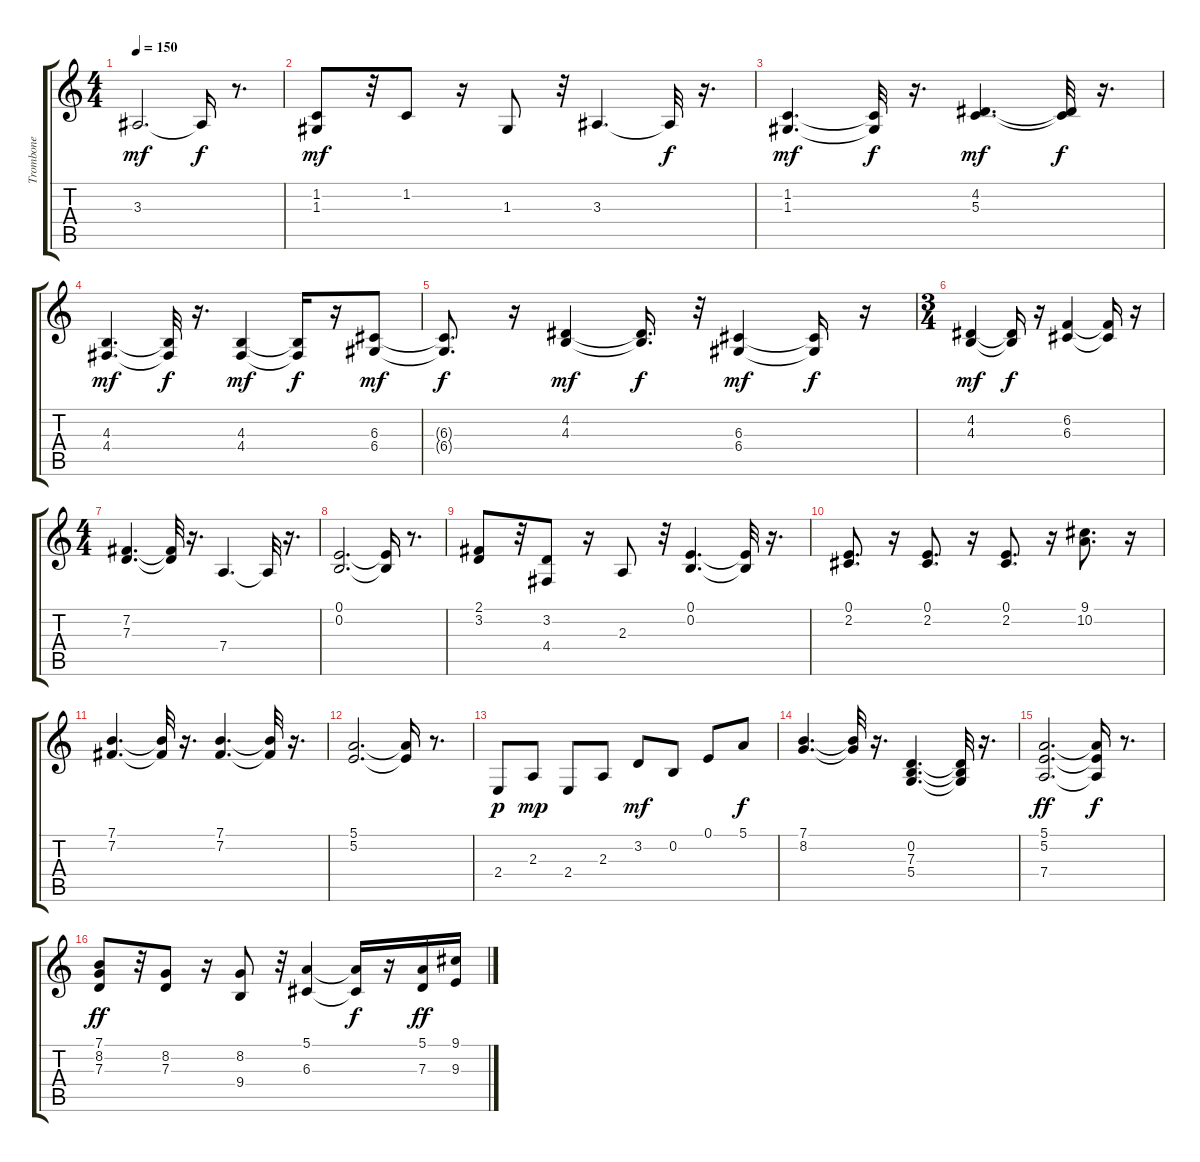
\track ("Trombone" "Trombone") {instrument trombone}
\staff {score tabs}
\tuning (E4 B3 G3 D3 A2 E2) {hide}
\ts (4 4)
\tempo 150
\clef g2
\ks c
3.3.2{d dy mf} 3.3{t}.16{dy f} r.8{d} |
(1.2 1.3).8{dy mf} r.32 1.2.8 r.16 1.3.8 r.32 3.3.4{d} 3.3{t}.32{dy f} r.16{d} |
(1.2 1.3).4{d dy mf} (1.2{t} 1.3{t}).32{dy f} r.16{d} (4.2 5.3).4{d dy mf} (4.2{t} 5.3{t}).32{dy f} r.16{d} |
(4.3 4.4).4{d dy mf} (4.3{t} 4.4{t}).32{dy f} r.16{d} (4.3 4.4).4{dy mf} (4.3{t} 4.4{t}).16{dy f} r.16 (6.3 6.4).8{dy mf} |
(6.3{t} 6.4{t}).8{d dy f} r.16 (4.2 4.3).4{dy mf} (4.2{t} 4.3{t}).16{d dy f} r.32 (6.3 6.4).4{dy mf} (6.3{t} 6.4{t}).16{dy f} r.16 |
\ts (3 4)
(4.2 4.3).4{dy mf} (4.2{t} 4.3{t}).16{dy f} r.16 (6.2 6.3).4 (6.2{t} 6.3{t}).16 r.16 |
\ts (4 4)
(7.2 7.3).4{d} (7.2{t} 7.3{t}).32 r.16{d} 7.4.4{d} 7.4{t}.32 r.16{d} |
(0.1 0.2).2{d} (0.1{t} 0.2{t}).16 r.8{d} |
(2.1 3.2).8 r.32 (3.2 4.4).8 r.16 2.3.8 r.32 (0.1 0.2).4{d} (0.1{t} 0.2{t}).32 r.16{d} |
(0.1 2.2).8{d} r.16 (0.1 2.2).8{d} r.16 (0.1 2.2).8{d} r.16 (9.1 10.2).8{d} r.16 |
(7.1 7.2).4{d} (7.1{t} 7.2{t}).32 r.16{d} (7.1 7.2).4{d} (7.1{t} 7.2{t}).32 r.16{d} |
(5.1 5.2).2{d} (5.1{t} 5.2{t}).16 r.8{d} |
2.4.8{dy p} 2.3.8{dy mp} 2.4.8 2.3.8 3.2.8{dy mf} 0.2.8 0.1.8 5.1.8{dy f} |
(7.1 8.2).4{d} (7.1{t} 8.2{t}).32 r.16{d} (0.2 7.3 5.4).4{d} (0.2{t} 7.3{t} 5.4{t}).32 r.16{d} |
(5.1 5.2 7.4).2{d dy ff} (5.1{t} 5.2{t} 7.4{t}).16{dy f} r.8{d} |
(7.1 8.2 7.3).8{dy ff} r.32 (8.2 7.3).8 r.16 (8.2 9.4).8 r.32 (5.1 6.3).4 (5.1{t} 6.3{t}).16{dy f} r.16 (5.1 7.3).16{dy ff} (9.1 9.3).16
